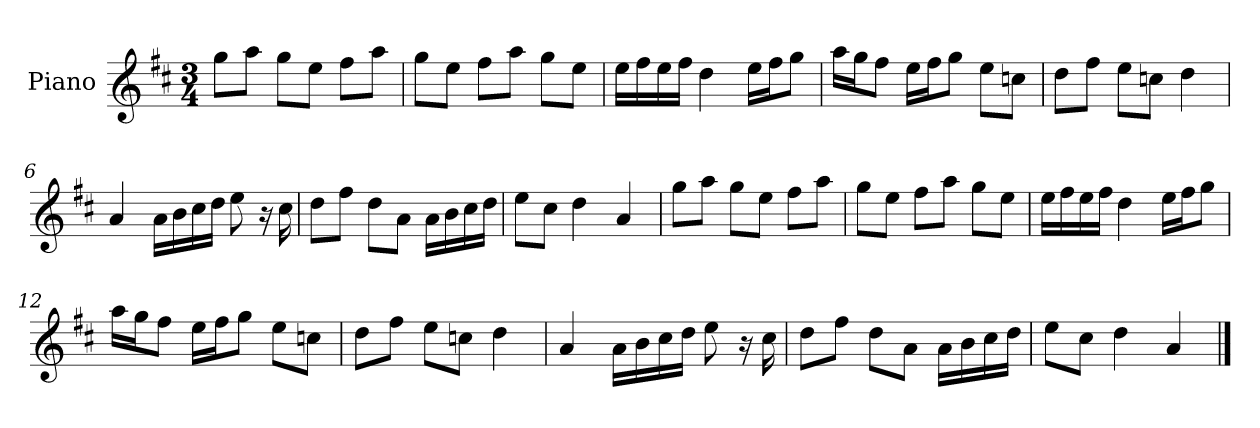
**kern
*part1
*staff1
*I"Piano
*I'P-no
*clefG2
*k[f#c#]
*M3/4
*MM91
=1
8gg\L
8aa\J
8gg\L
8ee\J
8ff#\L
8aa\J
=2
8gg\L
8ee\J
8ff#\L
8aa\J
8gg\L
8ee\J
=3
16ee\LL
16ff#\
16ee\
16ff#\JJ
4dd\
16ee\LL
16ff#\J
8gg\J
=4
16aa\LL
16gg\J
8ff#\J
16ee\LL
16ff#\J
8gg\J
8ee\L
8ccn\J
=5
8dd\L
8ff#\J
8ee\L
8ccn\J
4dd\
!!LO:LB:g=z
=6
4a/
16a\LL
16b\
16cc#\
16dd\JJ
8ee\
16r
16cc#\
=7
8dd\L
8ff#\J
8dd\L
8a\J
16a\LL
16b\
16cc#\
16dd\JJ
=8
8ee\L
8cc#\J
4dd\
4a/
=9
8gg\L
8aa\J
8gg\L
8ee\J
8ff#\L
8aa\J
=10
8gg\L
8ee\J
8ff#\L
8aa\J
8gg\L
8ee\J
=11
16ee\LL
16ff#\
16ee\
16ff#\JJ
4dd\
16ee\LL
16ff#\J
8gg\J
!!LO:LB:g=z
=12
16aa\LL
16gg\J
8ff#\J
16ee\LL
16ff#\J
8gg\J
8ee\L
8ccn\J
=13
8dd\L
8ff#\J
8ee\L
8ccn\J
4dd\
=14
4a/
16a\LL
16b\
16cc#\
16dd\JJ
8ee\
16r
16cc#\
=15
8dd\L
8ff#\J
8dd\L
8a\J
16a\LL
16b\
16cc#\
16dd\JJ
=16
8ee\L
8cc#\J
4dd\
4a/
==
*-
